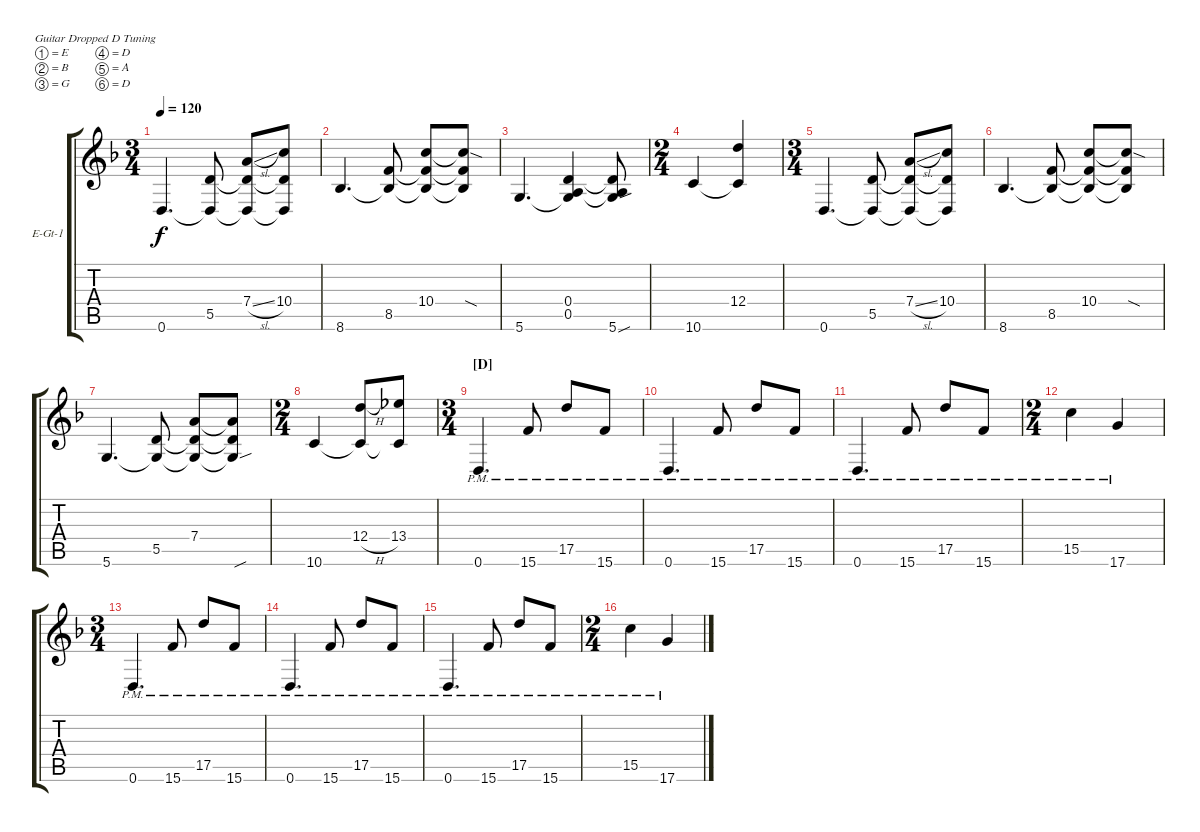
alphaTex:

\defaultSystemsLayout 4
\bracketExtendMode groupsimilarinstruments
\firstSystemTrackNameOrientation horizontal
\otherSystemsTrackNameOrientation horizontal
\track ("Electric Guitar 1" "E-Gt-1") {instrument electricguitarclean}
\staff {score tabs}
\tuning (E4 B3 G3 D3 A2 D2)
\ts (3 4)
\tempo 120
\clef g2
\ks f
0.6.4{d dy f} (5.5 0.6{t}).8 (7.4{sl} 5.5{t} 0.6{t}).8 (10.4 5.5{t} 0.6{t}).8 |
8.6.4{d} (8.5 8.6{t}).8 (10.4 8.5{t} 8.6{t}).8 (10.4{sod t} 8.5{t} 8.6{t}).8 |
5.6.4{d} (0.5 5.6{t} 0.4).4 (5.6{sou} 0.5{t} 0.4{t}).8 |
\ts (2 4)
10.6.4 (12.4 10.6{t}).4 |
\ts (3 4)
0.6.4{d} (5.5 0.6{t}).8 (7.4{sl} 5.5{t} 0.6{t}).8 (10.4 5.5{t} 0.6{t}).8 |
8.6.4{d} (8.5 8.6{t}).8 (10.4 8.5{t} 8.6{t}).8 (10.4{sod t} 8.5{t} 8.6{t}).8 |
5.6.4{d} (5.5 5.6{t}).8 (7.4 5.5{t} 5.6{t}).8 (5.6{sou t} 7.4{t} 5.5{t}).8 |
\ts (2 4)
10.6.4 (12.4{h} 10.6{t}).8 (13.4 10.6{t}).8 |
\ts (3 4)
\section ("D" "")
0.6{pm}.4{d} 15.6{pm}.8 17.5{pm}.8 15.6{pm}.8 |
0.6{pm}.4{d} 15.6{pm}.8 17.5{pm}.8 15.6{pm}.8 |
0.6{pm}.4{d} 15.6{pm}.8 17.5{pm}.8 15.6{pm}.8 |
\ts (2 4)
15.5{pm}.4 17.6{pm}.4 |
\ts (3 4)
0.6{pm}.4{d} 15.6{pm}.8 17.5{pm}.8 15.6{pm}.8 |
0.6{pm}.4{d} 15.6{pm}.8 17.5{pm}.8 15.6{pm}.8 |
0.6{pm}.4{d} 15.6{pm}.8 17.5{pm}.8 15.6{pm}.8 |
\ts (2 4)
15.5{pm}.4 17.6{pm}.4
